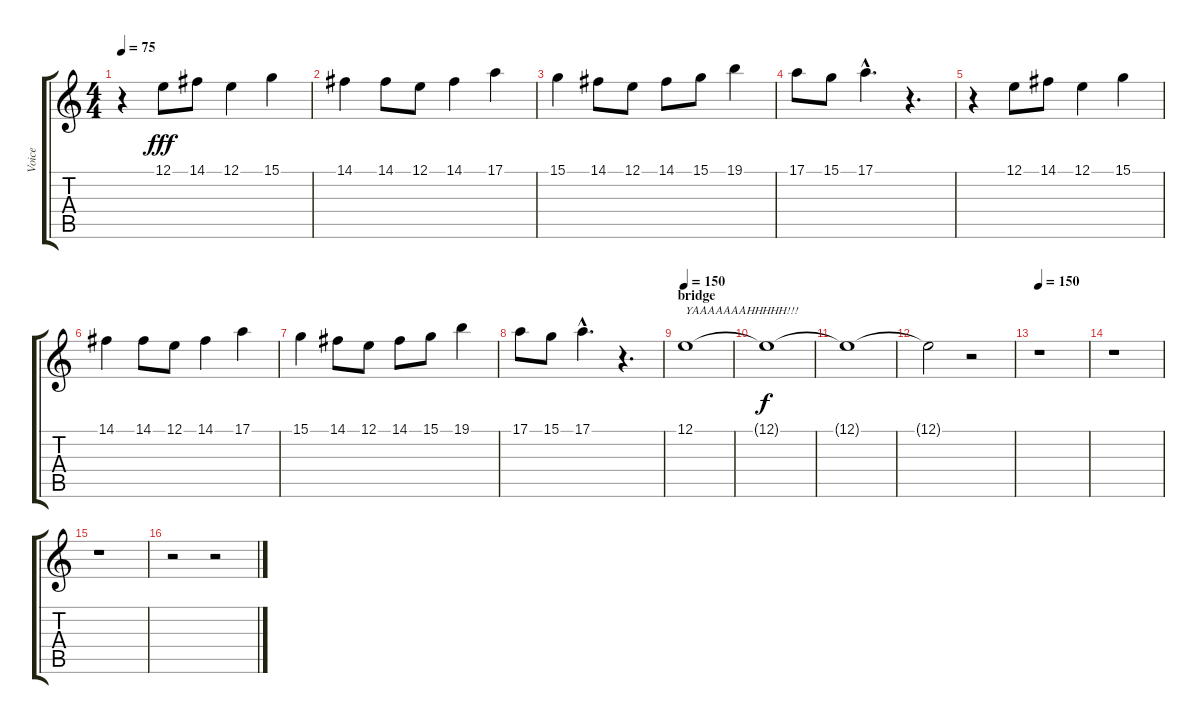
\track ("Voice" "Voice") {instrument choiraahs}
\staff {score tabs}
\tuning (E4 B3 G3 D3 A2 E2) {hide}
\ts (4 4)
\tempo 75
\clef g2
\ks c
r.4{dy fff} 12.1.8 14.1.8 12.1.4 15.1.4 |
14.1.4 14.1.8 12.1.8 14.1.4 17.1.4 |
15.1.4 14.1.8 12.1.8 14.1.8 15.1.8 19.1.4 |
17.1.8 15.1.8 17.1{hac}.4{d} r.4{d} |
r.4 12.1.8 14.1.8 12.1.4 15.1.4 |
14.1.4 14.1.8 12.1.8 14.1.4 17.1.4 |
15.1.4 14.1.8 12.1.8 14.1.8 15.1.8 19.1.4 |
17.1.8 15.1.8 17.1{hac}.4{d} r.4{d} |
\section ("" "bridge")
\tempo 150
12.1.1{txt "YAAAAAAAHHHHH!!!"} |
12.1{t}.1{dy f} |
12.1{t}.1 |
12.1{t}.2 r.2 |
\tempo 150
r.1 |
r.1 |
r.1 |
r.2 r.2
